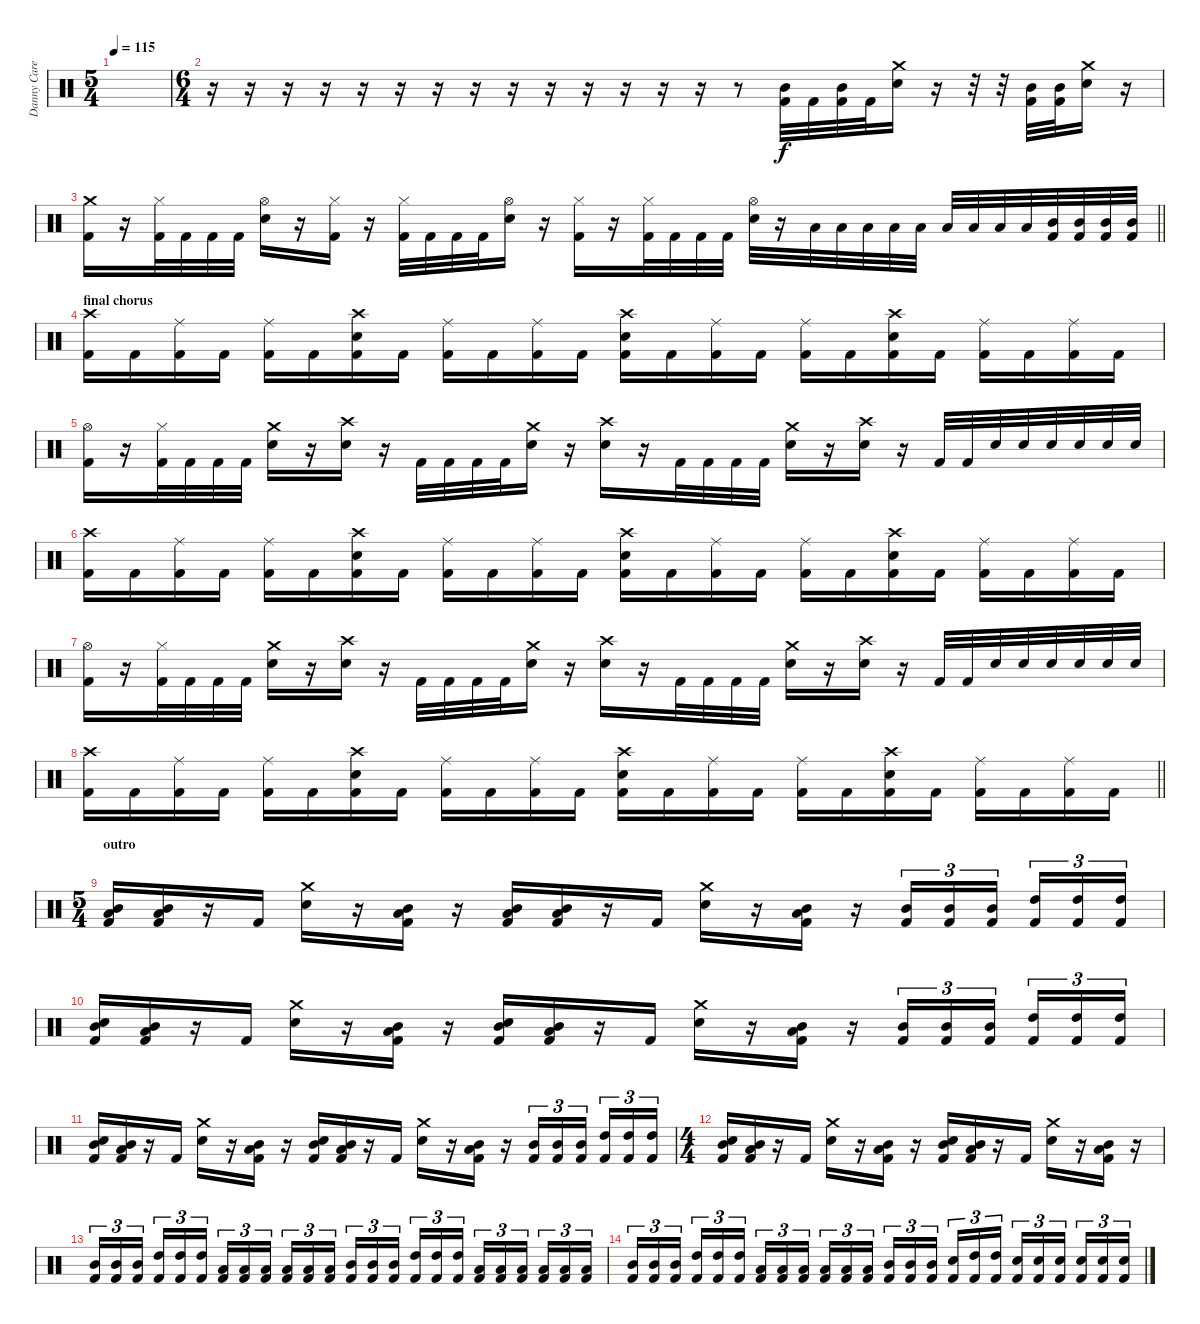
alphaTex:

\track ("Danny Carey (drum)" "Danny Care") {instrument percussion}
\staff {score}
\articulation defaults
\ts (5 4)
\tempo 115
\clef neutral
\ks c
|
\ts (6 4)
r.16 r.16 r.16 r.16 r.16 r.16 r.16 r.16 r.16 r.16 r.16 r.16 r.16 r.16 r.8 ("Mid Tom (hit)" "Kick (hit) 2").32 "Kick (hit) 2".32 ("Mid Tom (hit)" "Kick (hit) 2").32 "Kick (hit) 2".32 ("Crash medium (hit)" "Electric Snare (hit)").16 r.16 r.32 r.32 ("Mid Tom (hit)" "Kick (hit) 2").32 ("Mid Tom (hit)" "Kick (hit) 2").32 ("Crash medium (hit)" "Electric Snare (hit)").16 r.16 |
\barLineRight lightlight
("Crash medium (hit)" "Kick (hit) 2").16 r.16 ("Hi-Hat (closed)" "Kick (hit) 2").32 "Kick (hit) 2".32 "Kick (hit) 2".32 "Kick (hit) 2".32 ("Hi-Hat (open)" "Electric Snare (hit)").16 r.16 ("Hi-Hat (closed)" "Kick (hit) 2").16 r.16 ("Hi-Hat (closed)" "Kick (hit) 2").32 "Kick (hit) 2".32 "Kick (hit) 2".32 "Kick (hit) 2".32 ("Hi-Hat (open)" "Electric Snare (hit)").16 r.16 ("Hi-Hat (closed)" "Kick (hit) 2").16 r.16 ("Hi-Hat (closed)" "Kick (hit) 2").32 "Kick (hit) 2".32 "Kick (hit) 2".32 "Kick (hit) 2".32 ("Hi-Hat (open)" "Electric Snare (hit)").32 r.16 "Low Tom (hit)".32 "Low Tom (hit)".32 "Low Tom (hit)".32 "Low Tom (hit)".32 "Low Tom (hit)".32 "Low Tom (hit)".32 "Low Tom (hit)".32 "Low Tom (hit)".32 "Low Tom (hit)".32 ("Mid Tom (hit)" "Kick (hit) 2").32 ("Mid Tom (hit)" "Kick (hit) 2").32 ("Mid Tom (hit)" "Kick (hit) 2").32 ("Mid Tom (hit)" "Kick (hit) 2").32 |
\section ("" "final chorus")
("Crash high (hit)" "Kick (hit) 2").16 "Kick (hit) 2".16 ("Ride (middle)" "Kick (hit) 2").16 "Kick (hit) 2".16 ("Ride (middle)" "Kick (hit) 2").16 "Kick (hit) 2".16 ("Crash high (hit)" "Electric Snare (hit)" "Kick (hit) 2").16 "Kick (hit) 2".16 ("Ride (middle)" "Kick (hit) 2").16 "Kick (hit) 2".16 ("Ride (middle)" "Kick (hit) 2").16 "Kick (hit) 2".16 ("Crash high (hit)" "Electric Snare (hit)" "Kick (hit) 2").16 "Kick (hit) 2".16 ("Ride (middle)" "Kick (hit) 2").16 "Kick (hit) 2".16 ("Ride (middle)" "Kick (hit) 2").16 "Kick (hit) 2".16 ("Crash high (hit)" "Electric Snare (hit)" "Kick (hit) 2").16 "Kick (hit) 2".16 ("Ride (middle)" "Kick (hit) 2").16 "Kick (hit) 2".16 ("Ride (middle)" "Kick (hit) 2").16 "Kick (hit) 2".16 |
("Hi-Hat (open)" "Kick (hit) 2").16 r.16 ("Hi-Hat (closed)" "Kick (hit) 2").32 "Kick (hit) 2".32 "Kick (hit) 2".32 "Kick (hit) 2".32 ("Crash medium (hit)" "Electric Snare (hit)").16 r.16 ("Crash high (hit)" "Electric Snare (hit)").16 r.16 "Kick (hit) 2".32 "Kick (hit) 2".32 "Kick (hit) 2".32 "Kick (hit) 2".32 ("Crash medium (hit)" "Electric Snare (hit)").16 r.16 ("Crash high (hit)" "Electric Snare (hit)").16 r.16 "Kick (hit) 2".32 "Kick (hit) 2".32 "Kick (hit) 2".32 "Kick (hit) 2".32 ("Crash medium (hit)" "Electric Snare (hit)").16 r.16 ("Crash high (hit)" "Electric Snare (hit)").16 r.16 "Kick (hit) 2".32 "Kick (hit) 2".32 "Electric Snare (hit)".32 "Electric Snare (hit)".32 "Electric Snare (hit)".32 "Electric Snare (hit)".32 "Electric Snare (hit)".32 "Electric Snare (hit)".32 |
("Crash high (hit)" "Kick (hit) 2").16 "Kick (hit) 2".16 ("Ride (middle)" "Kick (hit) 2").16 "Kick (hit) 2".16 ("Ride (middle)" "Kick (hit) 2").16 "Kick (hit) 2".16 ("Crash high (hit)" "Electric Snare (hit)" "Kick (hit) 2").16 "Kick (hit) 2".16 ("Ride (middle)" "Kick (hit) 2").16 "Kick (hit) 2".16 ("Ride (middle)" "Kick (hit) 2").16 "Kick (hit) 2".16 ("Crash high (hit)" "Electric Snare (hit)" "Kick (hit) 2").16 "Kick (hit) 2".16 ("Ride (middle)" "Kick (hit) 2").16 "Kick (hit) 2".16 ("Ride (middle)" "Kick (hit) 2").16 "Kick (hit) 2".16 ("Crash high (hit)" "Electric Snare (hit)" "Kick (hit) 2").16 "Kick (hit) 2".16 ("Ride (middle)" "Kick (hit) 2").16 "Kick (hit) 2".16 ("Ride (middle)" "Kick (hit) 2").16 "Kick (hit) 2".16 |
("Hi-Hat (open)" "Kick (hit) 2").16 r.16 ("Hi-Hat (closed)" "Kick (hit) 2").32 "Kick (hit) 2".32 "Kick (hit) 2".32 "Kick (hit) 2".32 ("Crash medium (hit)" "Electric Snare (hit)").16 r.16 ("Crash high (hit)" "Electric Snare (hit)").16 r.16 "Kick (hit) 2".32 "Kick (hit) 2".32 "Kick (hit) 2".32 "Kick (hit) 2".32 ("Crash medium (hit)" "Electric Snare (hit)").16 r.16 ("Crash high (hit)" "Electric Snare (hit)").16 r.16 "Kick (hit) 2".32 "Kick (hit) 2".32 "Kick (hit) 2".32 "Kick (hit) 2".32 ("Crash medium (hit)" "Electric Snare (hit)").16 r.16 ("Crash high (hit)" "Electric Snare (hit)").16 r.16 "Kick (hit) 2".32 "Kick (hit) 2".32 "Electric Snare (hit)".32 "Electric Snare (hit)".32 "Electric Snare (hit)".32 "Electric Snare (hit)".32 "Electric Snare (hit)".32 "Electric Snare (hit)".32 |
\barLineRight lightlight
("Crash high (hit)" "Kick (hit) 2").16 "Kick (hit) 2".16 ("Ride (middle)" "Kick (hit) 2").16 "Kick (hit) 2".16 ("Ride (middle)" "Kick (hit) 2").16 "Kick (hit) 2".16 ("Crash high (hit)" "Electric Snare (hit)" "Kick (hit) 2").16 "Kick (hit) 2".16 ("Ride (middle)" "Kick (hit) 2").16 "Kick (hit) 2".16 ("Ride (middle)" "Kick (hit) 2").16 "Kick (hit) 2".16 ("Crash high (hit)" "Electric Snare (hit)" "Kick (hit) 2").16 "Kick (hit) 2".16 ("Ride (middle)" "Kick (hit) 2").16 "Kick (hit) 2".16 ("Ride (middle)" "Kick (hit) 2").16 "Kick (hit) 2".16 ("Crash high (hit)" "Electric Snare (hit)" "Kick (hit) 2").16 "Kick (hit) 2".16 ("Ride (middle)" "Kick (hit) 2").16 "Kick (hit) 2".16 ("Ride (middle)" "Kick (hit) 2").16 "Kick (hit) 2".16 |
\ts (5 4)
\section ("" "outro")
("Mid Tom (hit)" "Low Tom (hit)" "Kick (hit) 2").16 ("Mid Tom (hit)" "Low Tom (hit)" "Kick (hit) 2").16 r.16 "Kick (hit) 2".16 ("Crash medium (hit)" "Electric Snare (hit)").16 r.16 ("Mid Tom (hit)" "Low Tom (hit)" "Kick (hit) 2").16 r.16 ("Mid Tom (hit)" "Low Tom (hit)" "Kick (hit) 2").16 ("Mid Tom (hit)" "Low Tom (hit)" "Kick (hit) 2").16 r.16 "Kick (hit) 2".16 ("Crash medium (hit)" "Electric Snare (hit)").16 r.16 ("Mid Tom (hit)" "Low Tom (hit)" "Kick (hit) 2").16 r.16 ("Mid Tom (hit)" "Kick (hit) 2").16{tu (3 2)} ("Mid Tom (hit)" "Kick (hit) 2").16{tu (3 2)} ("Mid Tom (hit)" "Kick (hit) 2").16{tu (3 2) beam splitsecondary} ("High Tom (hit)" "Kick (hit) 2").16{tu (3 2)} ("High Tom (hit)" "Kick (hit) 2").16{tu (3 2)} ("High Tom (hit)" "Kick (hit) 2").16{tu (3 2)} |
("Mid Tom (hit)" "Electric Snare (hit)" "Kick (hit) 2").16 ("Mid Tom (hit)" "Low Tom (hit)" "Kick (hit) 2").16 r.16 "Kick (hit) 2".16 ("Crash medium (hit)" "Electric Snare (hit)").16 r.16 ("Mid Tom (hit)" "Low Tom (hit)" "Kick (hit) 2").16 r.16 ("Mid Tom (hit)" "Electric Snare (hit)" "Kick (hit) 2").16 ("Mid Tom (hit)" "Low Tom (hit)" "Kick (hit) 2").16 r.16 "Kick (hit) 2".16 ("Crash medium (hit)" "Electric Snare (hit)").16 r.16 ("Mid Tom (hit)" "Low Tom (hit)" "Kick (hit) 2").16 r.16 ("Mid Tom (hit)" "Kick (hit) 2").16{tu (3 2)} ("Mid Tom (hit)" "Kick (hit) 2").16{tu (3 2)} ("Mid Tom (hit)" "Kick (hit) 2").16{tu (3 2) beam splitsecondary} ("High Tom (hit)" "Kick (hit) 2").16{tu (3 2)} ("High Tom (hit)" "Kick (hit) 2").16{tu (3 2)} ("High Tom (hit)" "Kick (hit) 2").16{tu (3 2)} |
("Mid Tom (hit)" "Electric Snare (hit)" "Kick (hit) 2").16 ("Mid Tom (hit)" "Low Tom (hit)" "Kick (hit) 2").16 r.16 "Kick (hit) 2".16 ("Crash medium (hit)" "Electric Snare (hit)").16 r.16 ("Mid Tom (hit)" "Low Tom (hit)" "Kick (hit) 2").16 r.16 ("Mid Tom (hit)" "Electric Snare (hit)" "Kick (hit) 2").16 ("Mid Tom (hit)" "Low Tom (hit)" "Kick (hit) 2").16 r.16 "Kick (hit) 2".16 ("Crash medium (hit)" "Electric Snare (hit)").16 r.16 ("Mid Tom (hit)" "Low Tom (hit)" "Kick (hit) 2").16 r.16 ("Mid Tom (hit)" "Kick (hit) 2").16{tu (3 2)} ("Mid Tom (hit)" "Kick (hit) 2").16{tu (3 2)} ("Mid Tom (hit)" "Kick (hit) 2").16{tu (3 2) beam splitsecondary} ("High Tom (hit)" "Kick (hit) 2").16{tu (3 2)} ("High Tom (hit)" "Kick (hit) 2").16{tu (3 2)} ("High Tom (hit)" "Kick (hit) 2").16{tu (3 2)} |
\ts (4 4)
("Mid Tom (hit)" "Electric Snare (hit)" "Kick (hit) 2").16 ("Mid Tom (hit)" "Low Tom (hit)" "Kick (hit) 2").16 r.16 "Kick (hit) 2".16 ("Crash medium (hit)" "Electric Snare (hit)").16 r.16 ("Mid Tom (hit)" "Low Tom (hit)" "Kick (hit) 2").16 r.16 ("Mid Tom (hit)" "Electric Snare (hit)" "Kick (hit) 2").16 ("Mid Tom (hit)" "Low Tom (hit)" "Kick (hit) 2").16 r.16 "Kick (hit) 2".16 ("Crash medium (hit)" "Electric Snare (hit)").16 r.16 ("Mid Tom (hit)" "Low Tom (hit)" "Kick (hit) 2").16 r.16 |
("Mid Tom (hit)" "Kick (hit) 2").16{tu (3 2)} ("Mid Tom (hit)" "Kick (hit) 2").16{tu (3 2)} ("Mid Tom (hit)" "Kick (hit) 2").16{tu (3 2) beam splitsecondary} ("High Tom (hit)" "Kick (hit) 2").16{tu (3 2)} ("High Tom (hit)" "Kick (hit) 2").16{tu (3 2)} ("High Tom (hit)" "Kick (hit) 2").16{tu (3 2)} ("Low Tom (hit)" "Kick (hit) 2").16{tu (3 2)} ("Low Tom (hit)" "Kick (hit) 2").16{tu (3 2)} ("Low Tom (hit)" "Kick (hit) 2").16{tu (3 2) beam splitsecondary} ("Low Floor Tom (hit)" "Kick (hit) 2").16{tu (3 2)} ("Low Floor Tom (hit)" "Kick (hit) 2").16{tu (3 2)} ("Low Floor Tom (hit)" "Kick (hit) 2").16{tu (3 2)} ("Mid Tom (hit)" "Kick (hit) 2").16{tu (3 2)} ("Mid Tom (hit)" "Kick (hit) 2").16{tu (3 2)} ("Mid Tom (hit)" "Kick (hit) 2").16{tu (3 2) beam splitsecondary} ("High Tom (hit)" "Kick (hit) 2").16{tu (3 2)} ("High Tom (hit)" "Kick (hit) 2").16{tu (3 2)} ("High Tom (hit)" "Kick (hit) 2").16{tu (3 2)} ("Low Tom (hit)" "Kick (hit) 2").16{tu (3 2)} ("Low Tom (hit)" "Kick (hit) 2").16{tu (3 2)} ("Low Tom (hit)" "Kick (hit) 2").16{tu (3 2) beam splitsecondary} ("Low Floor Tom (hit)" "Kick (hit) 2").16{tu (3 2)} ("Low Floor Tom (hit)" "Kick (hit) 2").16{tu (3 2)} ("Low Floor Tom (hit)" "Kick (hit) 2").16{tu (3 2)} |
("Mid Tom (hit)" "Kick (hit) 2").16{tu (3 2)} ("Mid Tom (hit)" "Kick (hit) 2").16{tu (3 2)} ("Mid Tom (hit)" "Kick (hit) 2").16{tu (3 2) beam splitsecondary} ("High Tom (hit)" "Kick (hit) 2").16{tu (3 2)} ("High Tom (hit)" "Kick (hit) 2").16{tu (3 2)} ("High Tom (hit)" "Kick (hit) 2").16{tu (3 2)} ("Low Tom (hit)" "Kick (hit) 2").16{tu (3 2)} ("Low Tom (hit)" "Kick (hit) 2").16{tu (3 2)} ("Low Tom (hit)" "Kick (hit) 2").16{tu (3 2) beam splitsecondary} ("Low Floor Tom (hit)" "Kick (hit) 2").16{tu (3 2)} ("Low Floor Tom (hit)" "Kick (hit) 2").16{tu (3 2)} ("Low Floor Tom (hit)" "Kick (hit) 2").16{tu (3 2)} ("Mid Tom (hit)" "Kick (hit) 2").16{tu (3 2)} ("Mid Tom (hit)" "Kick (hit) 2").16{tu (3 2)} ("Mid Tom (hit)" "Kick (hit) 2").16{tu (3 2) beam splitsecondary} ("Electric Snare (hit)" "Kick (hit) 2").16{tu (3 2)} ("High Tom (hit)" "Kick (hit) 2").16{tu (3 2)} ("High Tom (hit)" "Kick (hit) 2").16{tu (3 2)} ("Electric Snare (hit)" "Kick (hit) 2").16{tu (3 2)} ("Electric Snare (hit)" "Kick (hit) 2").16{tu (3 2)} ("Electric Snare (hit)" "Kick (hit) 2").16{tu (3 2) beam splitsecondary} ("Electric Snare (hit)" "Kick (hit) 2").16{tu (3 2)} ("Electric Snare (hit)" "Kick (hit) 2").16{tu (3 2)} ("Electric Snare (hit)" "Kick (hit) 2").16{tu (3 2)}
